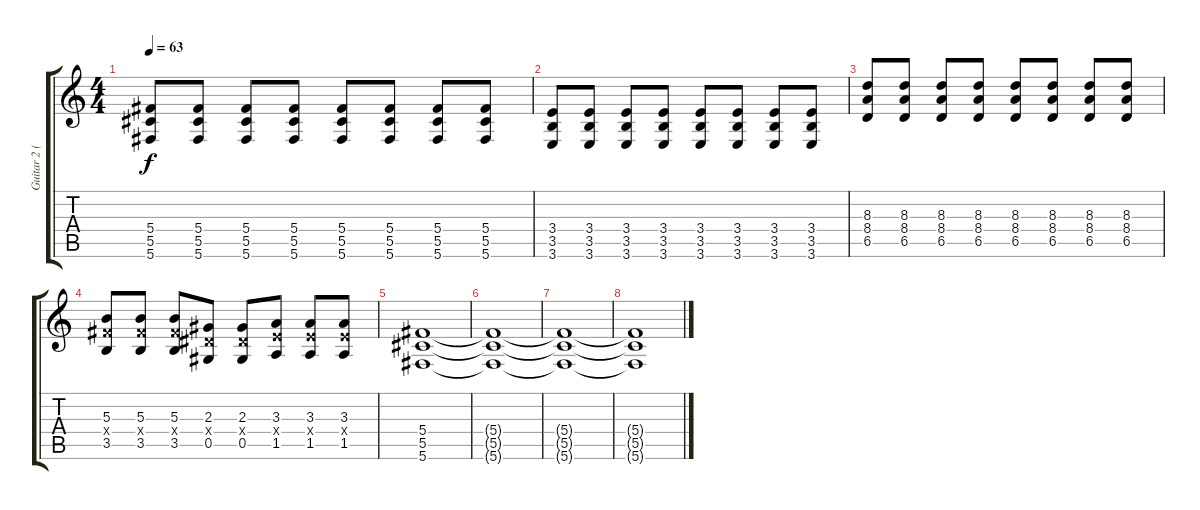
\track ("Guitar 2 (Drop C#)" "Guitar 2 (") {instrument distortionguitar}
\staff {score tabs}
\tuning (Eb4 Bb3 Gb3 Db3 Ab2 Db2) {hide}
\ts (4 4)
\tempo 63
\clef g2
\ks c
(5.4 5.5 5.6).8{dy f} (5.4 5.5 5.6).8 (5.4 5.5 5.6).8 (5.4 5.5 5.6).8 (5.4 5.5 5.6).8 (5.4 5.5 5.6).8 (5.4 5.5 5.6).8 (5.4 5.5 5.6).8 |
(3.4 3.5 3.6).8 (3.4 3.5 3.6).8 (3.4 3.5 3.6).8 (3.4 3.5 3.6).8 (3.4 3.5 3.6).8 (3.4 3.5 3.6).8 (3.4 3.5 3.6).8 (3.4 3.5 3.6).8 |
(8.3 8.4 6.5).8 (8.3 8.4 6.5).8 (8.3 8.4 6.5).8 (8.3 8.4 6.5).8 (8.3 8.4 6.5).8 (8.3 8.4 6.5).8 (8.3 8.4 6.5).8 (8.3 8.4 6.5).8 |
(5.3 5.4{x} 3.5).8 (5.3 5.4{x} 3.5).8 (5.3 5.4{x} 3.5).8 (2.3 2.4{x} 0.5).8 (2.3 2.4{x} 0.5).8 (3.3 3.4{x} 1.5).8 (3.3 3.4{x} 1.5).8 (3.3 3.4{x} 1.5).8 |
(5.4 5.5 5.6).1 |
(5.4{t} 5.5{t} 5.6{t}).1 |
(5.4{t} 5.5{t} 5.6{t}).1 |
(5.4{t} 5.5{t} 5.6{t}).1
